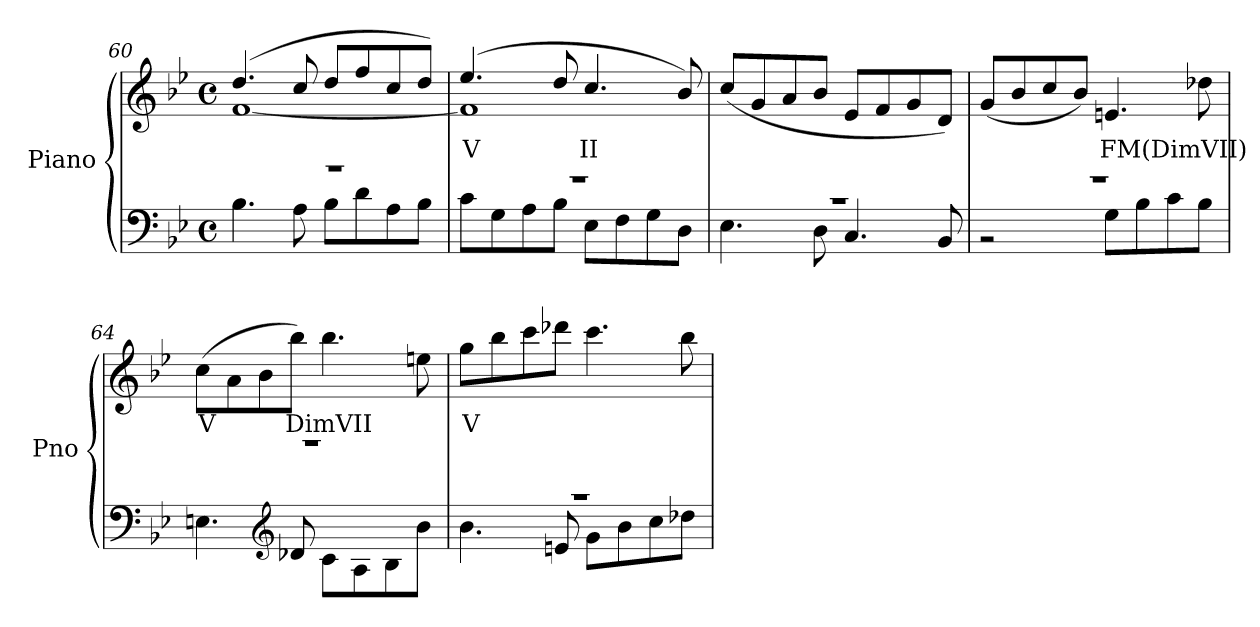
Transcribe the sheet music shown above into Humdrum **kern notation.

**kern	**kern	**text
*part1	*part1	*part1
*staff2	*staff1	*staff1
*I"Piano	*	*
*I'Pno	*	*
*clefF4	*clefG2	*
*k[b-e-]	*k[b-e-]	*
*M4/4	*M4/4	*
*met(c)	*met(c)	*
=60	=60	=60
*^	*^	*
1r	4.B-\	(>4.dd/	[1f	.
.	8A\	8cc/	.	.
.	8B-\L	8dd/L	.	.
.	8d\	8ff/	.	.
.	8A\	8cc/	.	.
.	8B-\J	8dd/J)	.	.
=61	=61	=61	=61	=61
!	!	!	!	!LO:LY:b
1r	8c\L	(>4.ee-/	1f]	V
.	8G\	.	.	.
.	8A\	.	.	.
.	8B-\J	8dd/	.	.
!	!	!	!	!LO:LY:b
.	8E-\L	4.cc/	.	II
.	8F\	.	.	.
.	8G\	.	.	.
.	8D\J	8b-/)	.	.
*	*	*v	*v	*
=62	=62	=62	=62
1r	4.E-\	(<8cc/L	.
.	.	8g/	.
.	.	8a/	.
.	8D\	8b-/J	.
.	4.C/	8e-/L	.
.	.	8f/	.
.	.	8g/	.
.	8BB-/	8d/J)	.
!!LO:PB:g=z
=63	=63	=63	=63
1r	2r	(<8g/L	.
.	.	8b-/	.
.	.	8cc/	.
.	.	8b-/J)	.
!	!	!	!LO:LY:b
.	8G\L	4.en/	FM(DimVII)
.	8B-\	.	.
.	8c\	.	.
.	8B-\J	8dd-X\	.
=64	=64	=64	=64
!	!	!	!LO:LY:b
1r	4.En\	(>8cc\L	V
.	.	8a\	.
.	.	8b-\	.
*clefG2	*	*	*
!	!	!	!LO:LY:b
.	8d-X/	8bb-\J)	DimVII
.	8c\L	4.bb-\	.
.	8A\	.	.
.	8B-\	.	.
.	8b-\J	8een\	.
=65	=65	=65	=65
!	!	!	!LO:LY:b
1r	4.b-\	8gg\L	V
.	.	8bb-\	.
.	.	8ccc\	.
.	8en/	8ddd-X\J	.
.	8g\L	4.ccc\	.
.	8b-\	.	.
.	8cc\	.	.
.	8dd-X\J	8bb-\	.
*v	*v	*	*
=	=	=
*-	*-	*-
